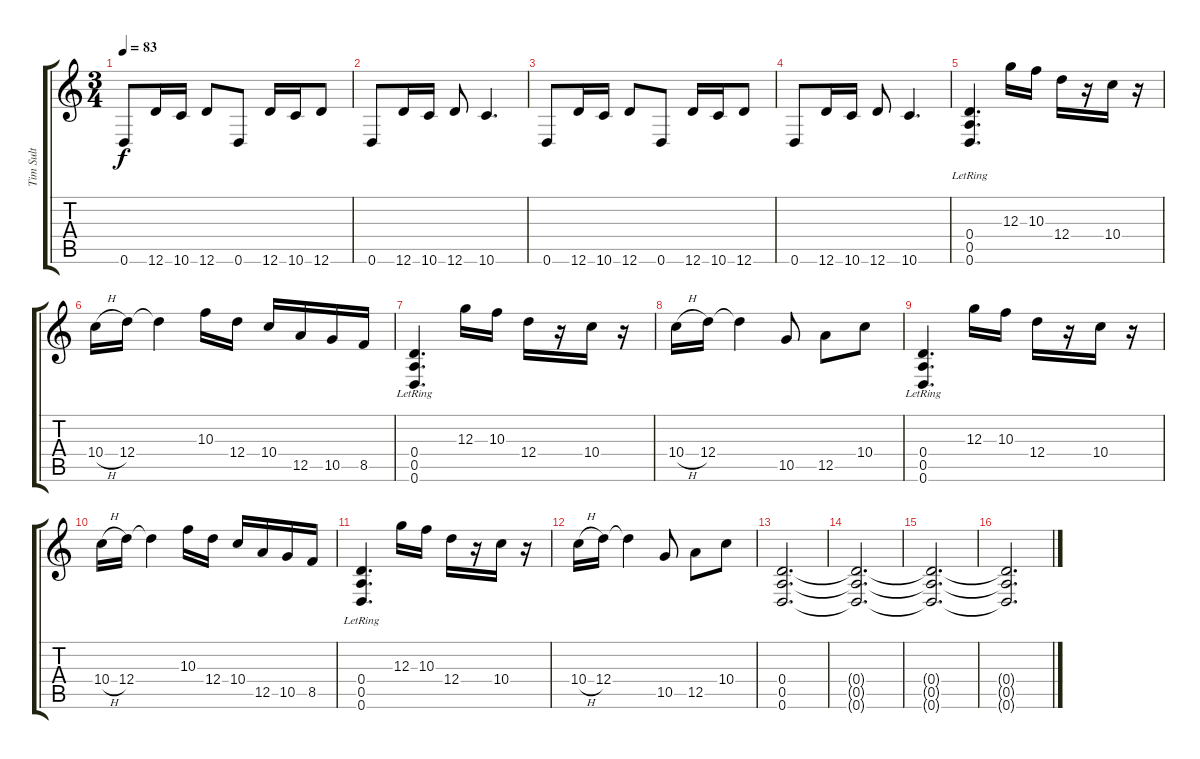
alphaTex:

\track ("Tim Sult" "Tim Sult") {instrument distortionguitar}
\staff {score tabs}
\tuning (E4 B3 G3 D3 A2 D2) {hide}
\ts (3 4)
\tempo 83
\clef g2
\ks c
0.6.8{dy f} 12.6.16 10.6.16 12.6.8 0.6.8 12.6.16 10.6.16 12.6.8 |
0.6.8 12.6.16 10.6.16 12.6.8 10.6.4{d} |
0.6.8 12.6.16 10.6.16 12.6.8 0.6.8 12.6.16 10.6.16 12.6.8 |
0.6.8 12.6.16 10.6.16 12.6.8 10.6.4{d} |
(0.4{lr} 0.5{lr} 0.6{lr}).4{d} 12.3.16 10.3.16 12.4.16 r.16 10.4.16 r.16 |
10.4{h}.16 12.4.16 12.4{t}.4 10.3.16 12.4.16 10.4.16 12.5.16 10.5.16 8.5.16 |
(0.4{lr} 0.5{lr} 0.6{lr}).4{d} 12.3.16 10.3.16 12.4.16 r.16 10.4.16 r.16 |
10.4{h}.16 12.4.16 12.4{t}.4 10.5.8 12.5.8 10.4.8 |
(0.4{lr} 0.5{lr} 0.6{lr}).4{d} 12.3.16 10.3.16 12.4.16 r.16 10.4.16 r.16 |
10.4{h}.16 12.4.16 12.4{t}.4 10.3.16 12.4.16 10.4.16 12.5.16 10.5.16 8.5.16 |
(0.4{lr} 0.5{lr} 0.6{lr}).4{d} 12.3.16 10.3.16 12.4.16 r.16 10.4.16 r.16 |
10.4{h}.16 12.4.16 12.4{t}.4 10.5.8 12.5.8 10.4.8 |
(0.4 0.5 0.6).2{d} |
(0.4{t} 0.5{t} 0.6{t}).2{d} |
(0.4{t} 0.5{t} 0.6{t}).2{d} |
(0.4{t} 0.5{t} 0.6{t}).2{d}
